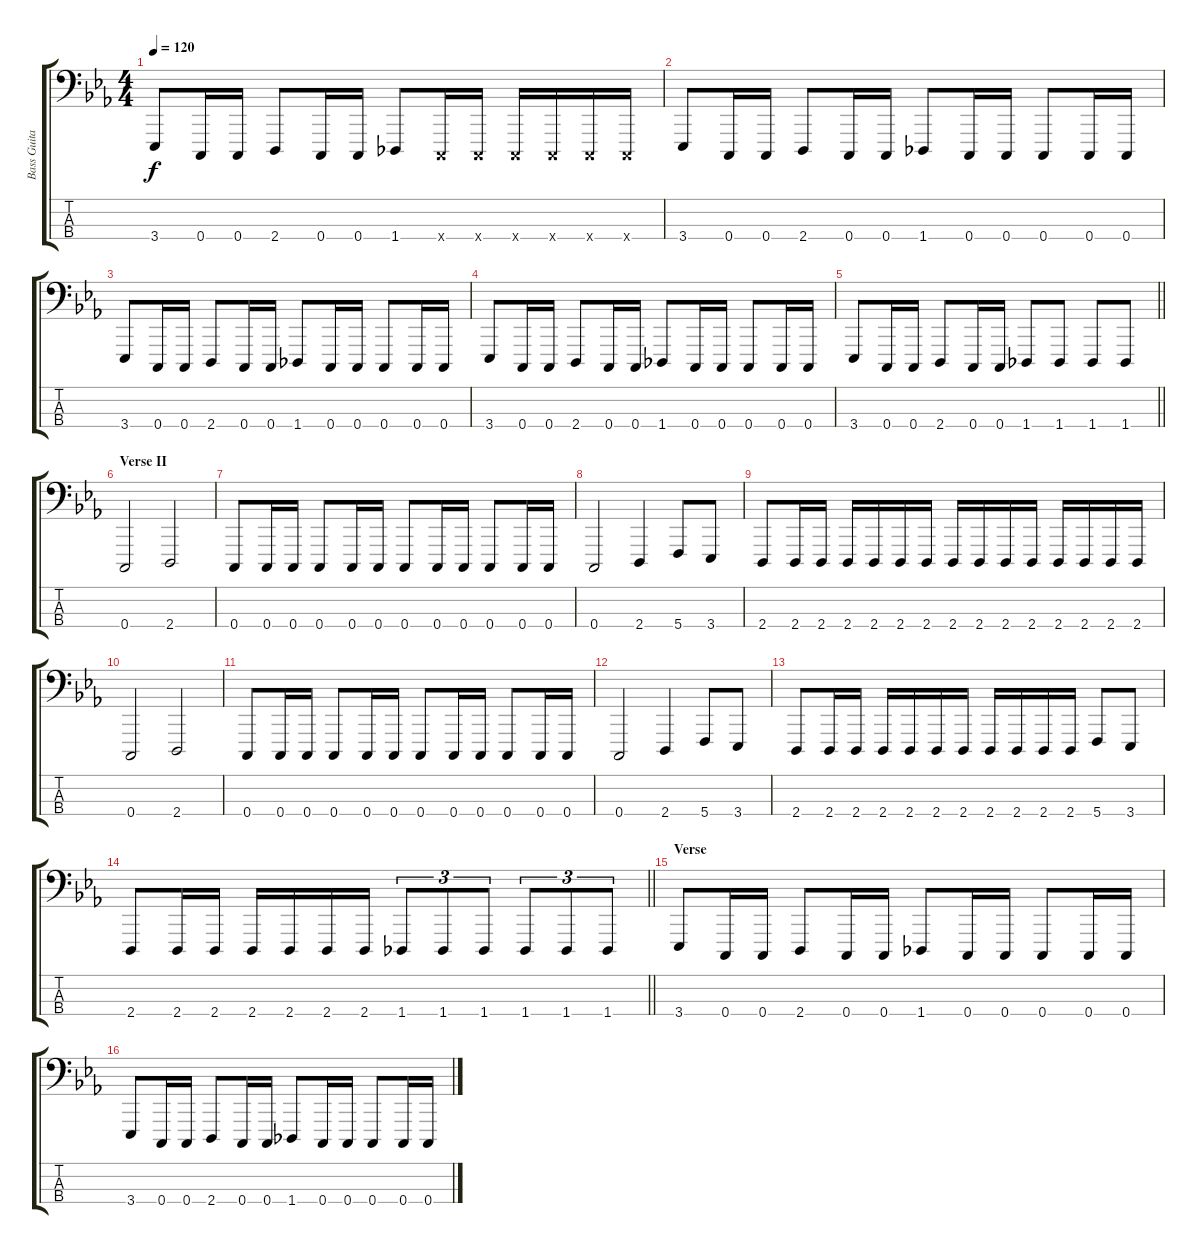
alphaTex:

\track ("Bass Guitar" "Bass Guita") {instrument clavinet}
\staff {score tabs}
\tuning (F2 C2 G1 C1) {hide}
\ts (4 4)
\tempo 120
\clef f4
\ks eb
3.4.8{dy f} 0.4.16 0.4.16 2.4.8 0.4.16 0.4.16 1.4.8 0.4{x}.16 0.4{x}.16 0.4{x}.16 0.4{x}.16 0.4{x}.16 0.4{x}.16 |
3.4.8 0.4.16 0.4.16 2.4.8 0.4.16 0.4.16 1.4.8 0.4.16 0.4.16 0.4.8 0.4.16 0.4.16 |
3.4.8 0.4.16 0.4.16 2.4.8 0.4.16 0.4.16 1.4.8 0.4.16 0.4.16 0.4.8 0.4.16 0.4.16 |
3.4.8 0.4.16 0.4.16 2.4.8 0.4.16 0.4.16 1.4.8 0.4.16 0.4.16 0.4.8 0.4.16 0.4.16 |
\barLineRight lightlight
3.4.8 0.4.16 0.4.16 2.4.8 0.4.16 0.4.16 1.4.8 1.4.8 1.4.8 1.4.8 |
\section ("" "Verse II")
0.4.2 2.4.2 |
0.4.8 0.4.16 0.4.16 0.4.8 0.4.16 0.4.16 0.4.8 0.4.16 0.4.16 0.4.8 0.4.16 0.4.16 |
0.4.2 2.4.4 5.4.8 3.4.8 |
2.4.8 2.4.16 2.4.16 2.4.16 2.4.16 2.4.16 2.4.16 2.4.16 2.4.16 2.4.16 2.4.16 2.4.16 2.4.16 2.4.16 2.4.16 |
0.4.2 2.4.2 |
0.4.8 0.4.16 0.4.16 0.4.8 0.4.16 0.4.16 0.4.8 0.4.16 0.4.16 0.4.8 0.4.16 0.4.16 |
0.4.2 2.4.4 5.4.8 3.4.8 |
2.4.8 2.4.16 2.4.16 2.4.16 2.4.16 2.4.16 2.4.16 2.4.16 2.4.16 2.4.16 2.4.16 5.4.8 3.4.8 |
\barLineRight lightlight
2.4.8 2.4.16 2.4.16 2.4.16 2.4.16 2.4.16 2.4.16 1.4.8{tu (3 2)} 1.4.8{tu (3 2)} 1.4.8{tu (3 2)} 1.4.8{tu (3 2)} 1.4.8{tu (3 2)} 1.4.8{tu (3 2)} |
\section ("" "Verse")
3.4.8 0.4.16 0.4.16 2.4.8 0.4.16 0.4.16 1.4.8 0.4.16 0.4.16 0.4.8 0.4.16 0.4.16 |
3.4.8 0.4.16 0.4.16 2.4.8 0.4.16 0.4.16 1.4.8 0.4.16 0.4.16 0.4.8 0.4.16 0.4.16
